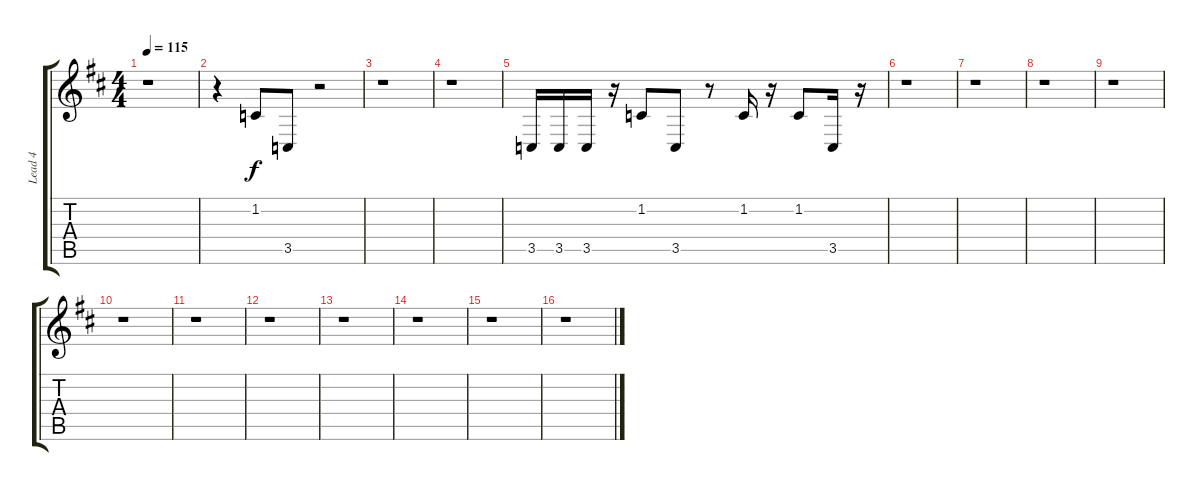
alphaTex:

\track ("Lead 4" "Lead 4") {instrument lead8bassandlead}
\staff {score tabs}
\tuning (E4 B3 G3 D3 A2 E2) {hide}
\ts (4 4)
\tempo 115
\clef g2
\ks bminor
r.1{dy f} |
r.4 1.2.8 3.5.8 r.2 |
r.1 |
r.1 |
3.5.16 3.5.16 3.5.16 r.16 1.2.8 3.5.8 r.8 1.2.16 r.16 1.2.8 3.5.16 r.16 |
r.1 |
r.1 |
r.1 |
r.1 |
r.1 |
r.1 |
r.1 |
r.1 |
r.1 |
r.1 |
r.1
